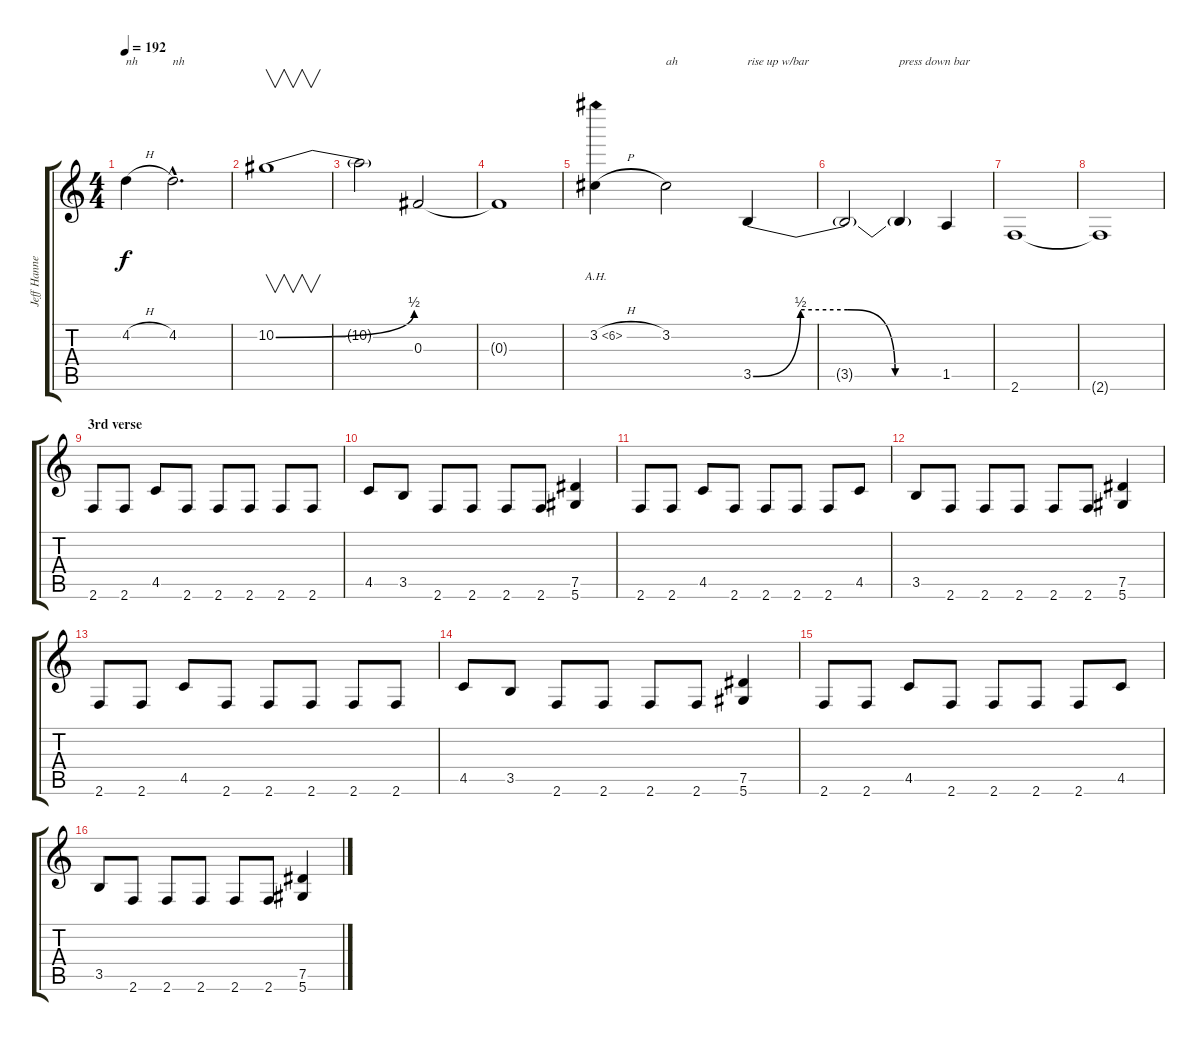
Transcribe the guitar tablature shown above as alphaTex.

\track ("Jeff Hanneman" "Jeff Hanne") {instrument distortionguitar}
\staff {score tabs}
\tuning (Eb4 Bb3 Gb3 Db3 Ab2 Eb2) {hide}
\ts (4 4)
\tempo 192
\clef g2
\ks c
4.2{h}.4{txt "nh" dy f} 4.2{hac}.2{d txt "nh"} |
10.2{be (bend 0 0 60 2)}.1{v} |
10.2{t}.2 0.3.2 |
0.3{t}.1 |
3.2{ah 3 h}.4 3.2.2{txt "ah"} 3.5{be (custom 0 0 15 2 30 2 45 0 60 0)}.4{txt "rise up w/bar"} |
3.5{t}.2 3.5{t}.4{txt "press down bar"} 1.5.4 |
2.6.1 |
2.6{t}.1 |
\section ("" "3rd verse")
2.6.8{balance 16} 2.6.8 4.5.8 2.6.8 2.6.8 2.6.8 2.6.8 2.6.8 |
4.5.8 3.5.8 2.6.8 2.6.8 2.6.8 2.6.8 (7.5 5.6).4 |
2.6.8 2.6.8 4.5.8 2.6.8 2.6.8 2.6.8 2.6.8 4.5.8 |
3.5.8 2.6.8 2.6.8 2.6.8 2.6.8 2.6.8 (7.5 5.6).4 |
2.6.8 2.6.8 4.5.8 2.6.8 2.6.8 2.6.8 2.6.8 2.6.8 |
4.5.8 3.5.8 2.6.8 2.6.8 2.6.8 2.6.8 (7.5 5.6).4 |
2.6.8 2.6.8 4.5.8 2.6.8 2.6.8 2.6.8 2.6.8 4.5.8 |
3.5.8 2.6.8 2.6.8 2.6.8 2.6.8 2.6.8 (7.5 5.6).4
